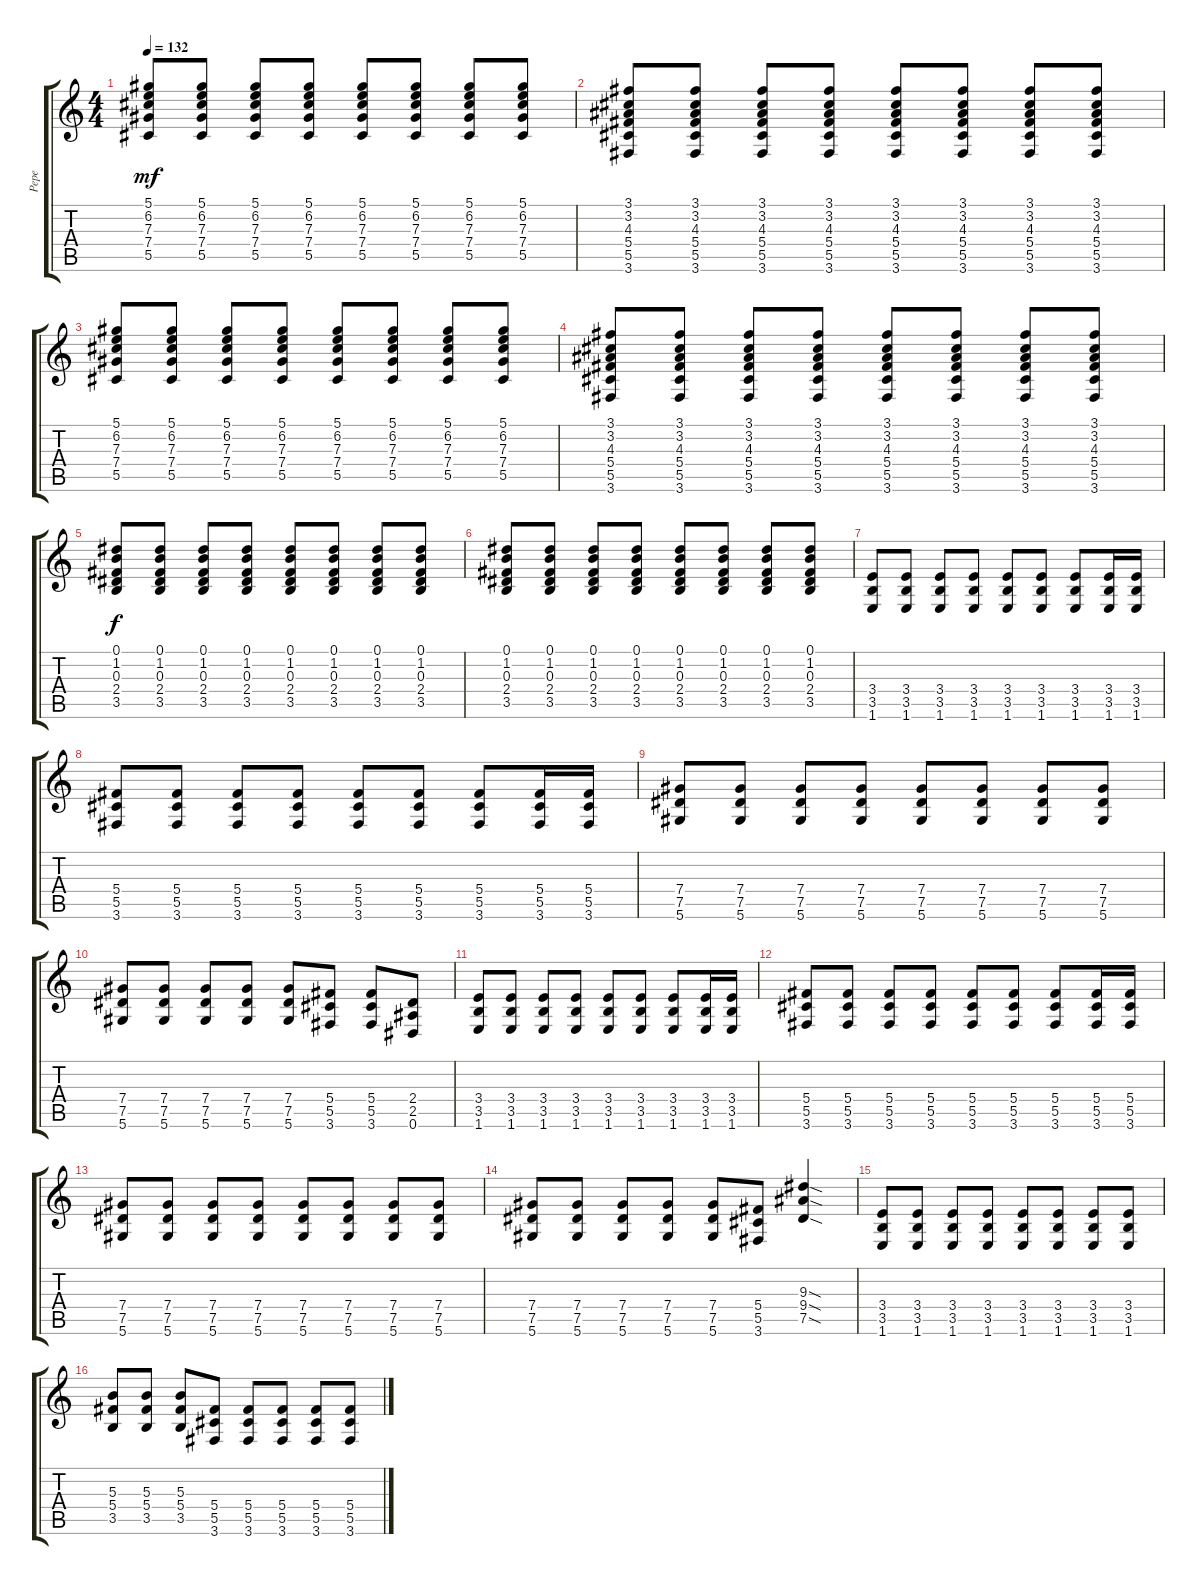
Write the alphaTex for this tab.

\track ("Pepe" "Pepe") {instrument distortionguitar}
\staff {score tabs}
\tuning (Eb4 Bb3 Gb3 Db3 Ab2 Eb2) {hide}
\ts (4 4)
\tempo 132
\clef g2
\ks c
(5.1 6.2 7.3 7.4 5.5).8{dy mf} (5.1 6.2 7.3 7.4 5.5).8 (5.1 6.2 7.3 7.4 5.5).8 (5.1 6.2 7.3 7.4 5.5).8 (5.1 6.2 7.3 7.4 5.5).8 (5.1 6.2 7.3 7.4 5.5).8 (5.1 6.2 7.3 7.4 5.5).8 (5.1 6.2 7.3 7.4 5.5).8 |
(3.1 3.2 4.3 5.4 5.5 3.6).8 (3.1 3.2 4.3 5.4 5.5 3.6).8 (3.1 3.2 4.3 5.4 5.5 3.6).8 (3.1 3.2 4.3 5.4 5.5 3.6).8 (3.1 3.2 4.3 5.4 5.5 3.6).8 (3.1 3.2 4.3 5.4 5.5 3.6).8 (3.1 3.2 4.3 5.4 5.5 3.6).8 (3.1 3.2 4.3 5.4 5.5 3.6).8 |
(5.1 6.2 7.3 7.4 5.5).8 (5.1 6.2 7.3 7.4 5.5).8 (5.1 6.2 7.3 7.4 5.5).8 (5.1 6.2 7.3 7.4 5.5).8 (5.1 6.2 7.3 7.4 5.5).8 (5.1 6.2 7.3 7.4 5.5).8 (5.1 6.2 7.3 7.4 5.5).8 (5.1 6.2 7.3 7.4 5.5).8 |
(3.1 3.2 4.3 5.4 5.5 3.6).8 (3.1 3.2 4.3 5.4 5.5 3.6).8 (3.1 3.2 4.3 5.4 5.5 3.6).8 (3.1 3.2 4.3 5.4 5.5 3.6).8 (3.1 3.2 4.3 5.4 5.5 3.6).8 (3.1 3.2 4.3 5.4 5.5 3.6).8 (3.1 3.2 4.3 5.4 5.5 3.6).8 (3.1 3.2 4.3 5.4 5.5 3.6).8 |
(0.1 1.2 0.3 2.4 3.5).8{dy f} (0.1 1.2 0.3 2.4 3.5).8 (0.1 1.2 0.3 2.4 3.5).8 (0.1 1.2 0.3 2.4 3.5).8 (0.1 1.2 0.3 2.4 3.5).8 (0.1 1.2 0.3 2.4 3.5).8 (0.1 1.2 0.3 2.4 3.5).8 (0.1 1.2 0.3 2.4 3.5).8 |
(0.1 1.2 0.3 2.4 3.5).8 (0.1 1.2 0.3 2.4 3.5).8 (0.1 1.2 0.3 2.4 3.5).8 (0.1 1.2 0.3 2.4 3.5).8 (0.1 1.2 0.3 2.4 3.5).8 (0.1 1.2 0.3 2.4 3.5).8 (0.1 1.2 0.3 2.4 3.5).8 (0.1 1.2 0.3 2.4 3.5).8 |
(3.4 3.5 1.6).8 (3.4 3.5 1.6).8 (3.4 3.5 1.6).8 (3.4 3.5 1.6).8 (3.4 3.5 1.6).8 (3.4 3.5 1.6).8 (3.4 3.5 1.6).8 (3.4 3.5 1.6).16 (3.4 3.5 1.6).16 |
(5.4 5.5 3.6).8 (5.4 5.5 3.6).8 (5.4 5.5 3.6).8 (5.4 5.5 3.6).8 (5.4 5.5 3.6).8 (5.4 5.5 3.6).8 (5.4 5.5 3.6).8 (5.4 5.5 3.6).16 (5.4 5.5 3.6).16 |
(7.4 7.5 5.6).8 (7.4 7.5 5.6).8 (7.4 7.5 5.6).8 (7.4 7.5 5.6).8 (7.4 7.5 5.6).8 (7.4 7.5 5.6).8 (7.4 7.5 5.6).8 (7.4 7.5 5.6).8 |
(7.4 7.5 5.6).8 (7.4 7.5 5.6).8 (7.4 7.5 5.6).8 (7.4 7.5 5.6).8 (7.4 7.5 5.6).8 (5.4 5.5 3.6).8 (5.4 5.5 3.6).8 (2.4 2.5 0.6).8 |
(3.4 3.5 1.6).8 (3.4 3.5 1.6).8 (3.4 3.5 1.6).8 (3.4 3.5 1.6).8 (3.4 3.5 1.6).8 (3.4 3.5 1.6).8 (3.4 3.5 1.6).8 (3.4 3.5 1.6).16 (3.4 3.5 1.6).16 |
(5.4 5.5 3.6).8 (5.4 5.5 3.6).8 (5.4 5.5 3.6).8 (5.4 5.5 3.6).8 (5.4 5.5 3.6).8 (5.4 5.5 3.6).8 (5.4 5.5 3.6).8 (5.4 5.5 3.6).16 (5.4 5.5 3.6).16 |
(7.4 7.5 5.6).8 (7.4 7.5 5.6).8 (7.4 7.5 5.6).8 (7.4 7.5 5.6).8 (7.4 7.5 5.6).8 (7.4 7.5 5.6).8 (7.4 7.5 5.6).8 (7.4 7.5 5.6).8 |
(7.4 7.5 5.6).8 (7.4 7.5 5.6).8 (7.4 7.5 5.6).8 (7.4 7.5 5.6).8 (7.4 7.5 5.6).8 (5.4 5.5 3.6).8 (9.3{sod} 9.4{sod} 7.5{sod}).4 |
(3.4 3.5 1.6).8 (3.4 3.5 1.6).8 (3.4 3.5 1.6).8 (3.4 3.5 1.6).8 (3.4 3.5 1.6).8 (3.4 3.5 1.6).8 (3.4 3.5 1.6).8 (3.4 3.5 1.6).8 |
(5.3 5.4 3.5).8 (5.3 5.4 3.5).8 (5.3 5.4 3.5).8 (5.4 5.5 3.6).8 (5.4 5.5 3.6).8 (5.4 5.5 3.6).8 (5.4 5.5 3.6).8 (5.4 5.5 3.6).8
